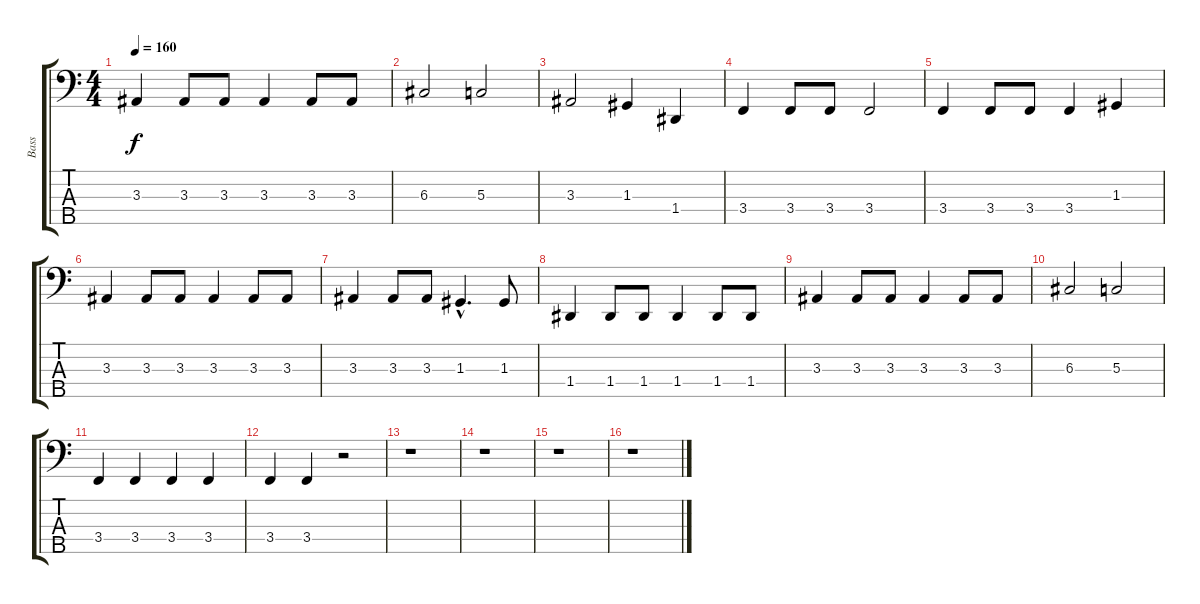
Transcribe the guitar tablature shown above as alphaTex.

\track ("Bass" "Bass") {instrument electricbassfinger}
\staff {score tabs}
\tuning (F2 C2 G1 D1 A0) {hide}
\ts (4 4)
\tempo 160
\clef f4
\ks c
3.3.4{dy f} 3.3.8 3.3.8 3.3.4 3.3.8 3.3.8 |
6.3.2 5.3.2 |
3.3.2 1.3.4 1.4.4 |
3.4.4 3.4.8 3.4.8 3.4.2 |
3.4.4 3.4.8 3.4.8 3.4.4 1.3.4 |
3.3.4 3.3.8 3.3.8 3.3.4 3.3.8 3.3.8 |
3.3.4 3.3.8 3.3.8 1.3{hac}.4{d} 1.3.8 |
1.4.4 1.4.8 1.4.8 1.4.4 1.4.8 1.4.8 |
3.3.4 3.3.8 3.3.8 3.3.4 3.3.8 3.3.8 |
6.3.2 5.3.2 |
3.4.4 3.4.4 3.4.4 3.4.4 |
3.4.4 3.4.4 r.2 |
r.1 |
r.1 |
r.1 |
r.1
